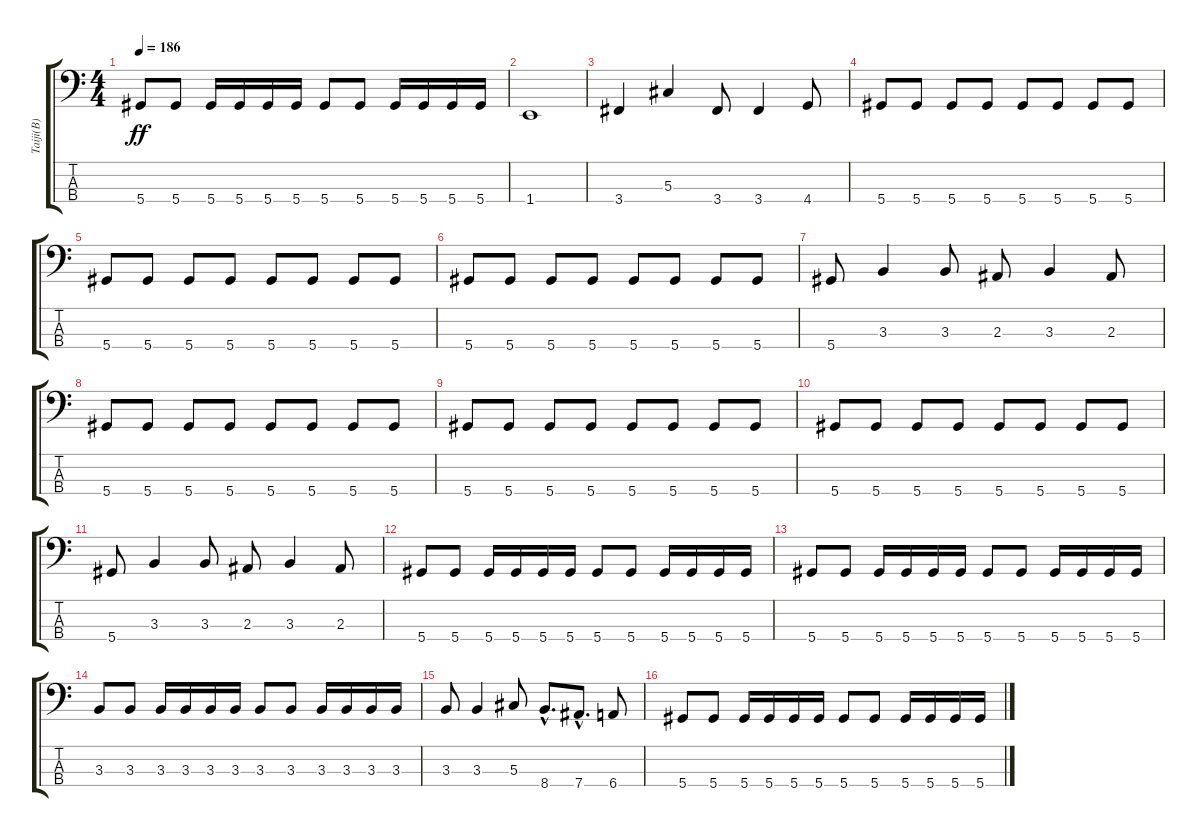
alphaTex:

\track ("Taiji(B)" "Taiji(B)") {instrument electricbasspick}
\staff {score tabs}
\tuning (Gb2 Db2 Ab1 Eb1) {hide}
\ts (4 4)
\tempo 186
\clef f4
\ks c
5.4.8{dy ff} 5.4.8 5.4.16 5.4.16 5.4.16 5.4.16 5.4.8 5.4.8 5.4.16 5.4.16 5.4.16 5.4.16 |
1.4.1 |
3.4.4 5.3.4 3.4.8 3.4.4 4.4.8 |
5.4.8 5.4.8 5.4.8 5.4.8 5.4.8 5.4.8 5.4.8 5.4.8 |
5.4.8 5.4.8 5.4.8 5.4.8 5.4.8 5.4.8 5.4.8 5.4.8 |
5.4.8 5.4.8 5.4.8 5.4.8 5.4.8 5.4.8 5.4.8 5.4.8 |
5.4.8 3.3.4 3.3.8 2.3.8 3.3.4 2.3.8 |
5.4.8 5.4.8 5.4.8 5.4.8 5.4.8 5.4.8 5.4.8 5.4.8 |
5.4.8 5.4.8 5.4.8 5.4.8 5.4.8 5.4.8 5.4.8 5.4.8 |
5.4.8 5.4.8 5.4.8 5.4.8 5.4.8 5.4.8 5.4.8 5.4.8 |
5.4.8 3.3.4 3.3.8 2.3.8 3.3.4 2.3.8 |
5.4.8 5.4.8 5.4.16 5.4.16 5.4.16 5.4.16 5.4.8 5.4.8 5.4.16 5.4.16 5.4.16 5.4.16 |
5.4.8 5.4.8 5.4.16 5.4.16 5.4.16 5.4.16 5.4.8 5.4.8 5.4.16 5.4.16 5.4.16 5.4.16 |
3.3.8 3.3.8 3.3.16 3.3.16 3.3.16 3.3.16 3.3.8 3.3.8 3.3.16 3.3.16 3.3.16 3.3.16 |
3.3.8 3.3.4 5.3.8 8.4{hac}.8{d} 7.4{hac}.8{d} 6.4.8 |
5.4.8 5.4.8 5.4.16 5.4.16 5.4.16 5.4.16 5.4.8 5.4.8 5.4.16 5.4.16 5.4.16 5.4.16
